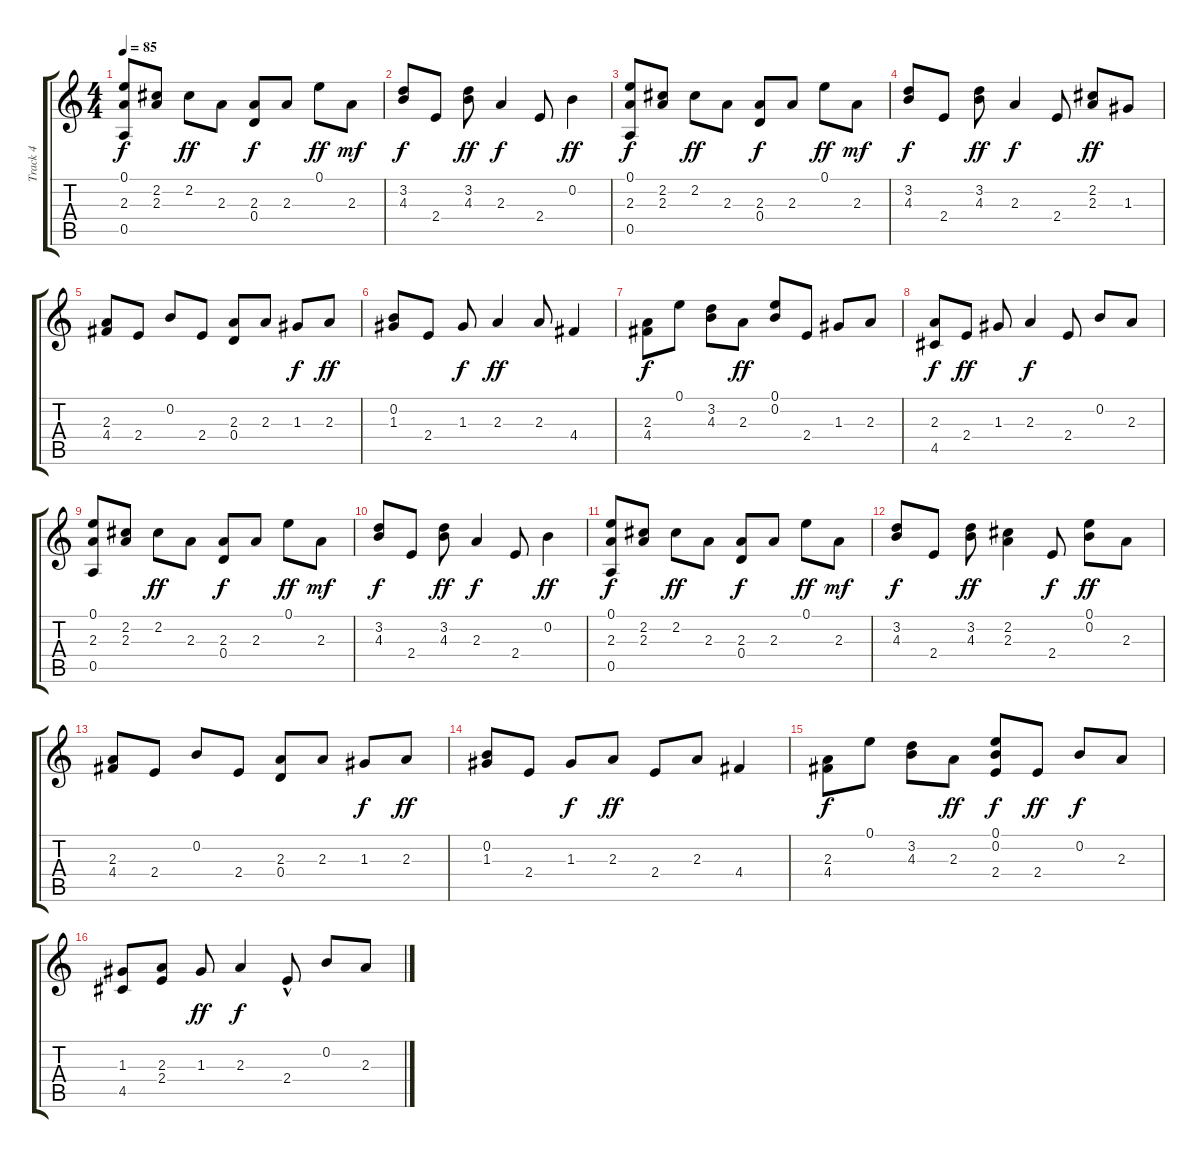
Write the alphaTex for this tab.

\track ("Track 4" "Track 4") {instrument acousticguitarsteel}
\staff {score tabs}
\tuning (E4 B3 G3 D3 A2 E2) {hide}
\ts (4 4)
\tempo 85
\clef g2
\ks c
(0.1 2.3 0.5).8{dy f instrument acousticguitarsteel} (2.2 2.3).8 2.2.8{dy ff} 2.3.8 (2.3 0.4).8{dy f} 2.3.8 0.1.8{dy ff} 2.3.8{dy mf} |
(3.2 4.3).8{dy f} 2.4.8 (3.2 4.3).8{dy ff} 2.3.4{dy f} 2.4.8 0.2.4{dy ff} |
(0.1 2.3 0.5).8{dy f} (2.2 2.3).8 2.2.8{dy ff} 2.3.8 (2.3 0.4).8{dy f} 2.3.8 0.1.8{dy ff} 2.3.8{dy mf} |
(3.2 4.3).8{dy f} 2.4.8 (3.2 4.3).8{dy ff} 2.3.4{dy f} 2.4.8 (2.2 2.3).8{dy ff} 1.3.8 |
(2.3 4.4).8 2.4.8 0.2.8 2.4.8 (2.3 0.4).8 2.3.8 1.3.8{dy f} 2.3.8{dy ff} |
(0.2 1.3).8 2.4.8 1.3.8{dy f} 2.3.4{dy ff} 2.3.8 4.4.4 |
(2.3 4.4).8{dy f} 0.1.8 (3.2 4.3).8 2.3.8{dy ff} (0.1 0.2).8 2.4.8 1.3.8 2.3.8 |
(2.3 4.5).8{dy f} 2.4.8{dy ff} 1.3.8 2.3.4{dy f} 2.4.8 0.2.8 2.3.8 |
(0.1 2.3 0.5).8 (2.2 2.3).8 2.2.8{dy ff} 2.3.8 (2.3 0.4).8{dy f} 2.3.8 0.1.8{dy ff} 2.3.8{dy mf} |
(3.2 4.3).8{dy f} 2.4.8 (3.2 4.3).8{dy ff} 2.3.4{dy f} 2.4.8 0.2.4{dy ff} |
(0.1 2.3 0.5).8{dy f} (2.2 2.3).8 2.2.8{dy ff} 2.3.8 (2.3 0.4).8{dy f} 2.3.8 0.1.8{dy ff} 2.3.8{dy mf} |
(3.2 4.3).8{dy f} 2.4.8 (3.2 4.3).8{dy ff} (2.2 2.3).4 2.4.8{dy f} (0.1 0.2).8{dy ff} 2.3.8 |
(2.3 4.4).8 2.4.8 0.2.8 2.4.8 (2.3 0.4).8 2.3.8 1.3.8{dy f} 2.3.8{dy ff} |
(0.2 1.3).8 2.4.8 1.3.8{dy f} 2.3.8{dy ff} 2.4.8 2.3.8 4.4.4 |
(2.3 4.4).8{dy f} 0.1.8 (3.2 4.3).8 2.3.8{dy ff} (0.1 0.2 2.4).8{dy f} 2.4.8{dy ff} 0.2.8{dy f} 2.3.8 |
(1.3 4.5).8 (2.3 2.4).8 1.3.8{dy ff} 2.3.4{dy f} 2.4{hac}.8 0.2.8 2.3.8
